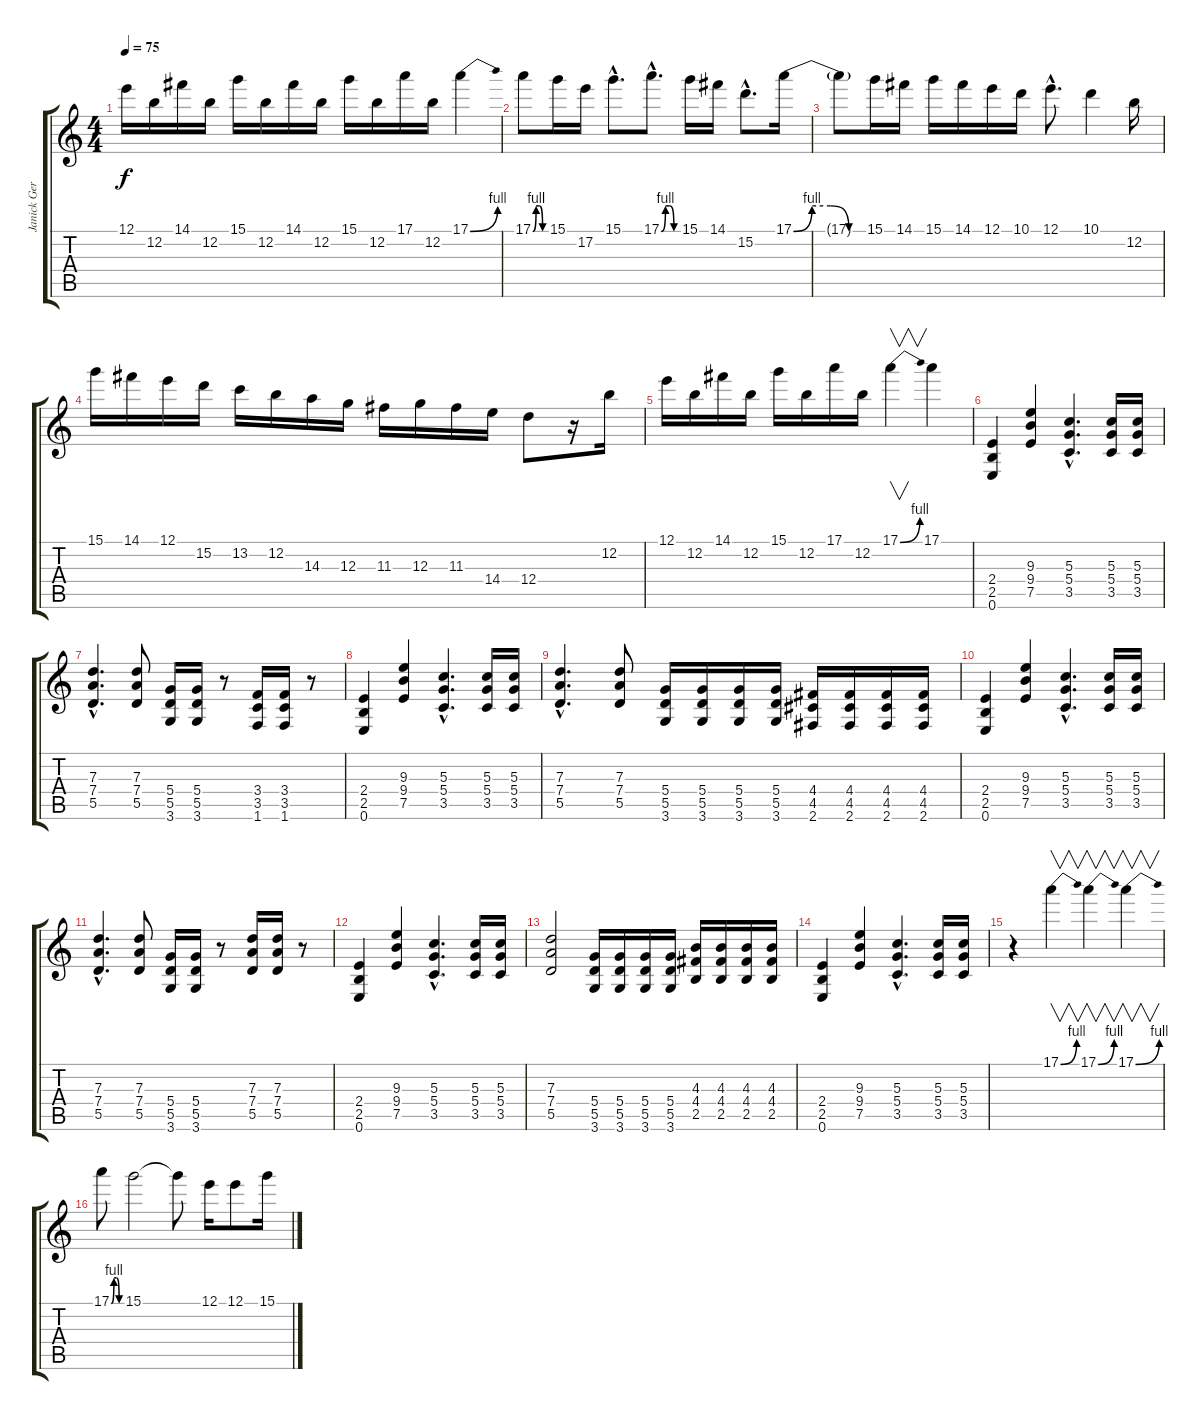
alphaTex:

\track ("Janick Gers" "Janick Ger") {instrument distortionguitar}
\staff {score tabs}
\tuning (E4 B3 G3 D3 A2 E2) {hide}
\ts (4 4)
\tempo 75
\clef g2
\ks c
12.1.16{dy f} 12.2.16 14.1.16 12.2.16 15.1.16 12.2.16 14.1.16 12.2.16 15.1.16 12.2.16 17.1.16 12.2.16 17.1{be (bend 0 0 60 4)}.4 |
17.1{be (custom 0 0 15 4 30 4 45 0 60 0)}.8 15.1.16 17.2.16 15.1{hac}.8{d} 17.1{be (custom 0 0 15 4 30 4 45 0 60 0) hac}.8{d} 15.1.16 14.1.16 15.2{hac}.8{d} 17.1{be (custom 0 0 15 4 30 4 45 0 60 0)}.16 |
17.1{t}.8 15.1.16 14.1.16 15.1.16 14.1.16 12.1.16 10.1.16 12.1{hac}.8{d} 10.1.4 12.2.16 |
15.1.16 14.1.16 12.1.16 15.2.16 13.2.16 12.2.16 14.3.16 12.3.16 11.3.16 12.3.16 11.3.16 14.4.16 12.4.8 r.16 12.2.16 |
12.1.16 12.2.16 14.1.16 12.2.16 15.1.16 12.2.16 17.1.16 12.2.16 17.1{be (bend 0 0 60 4)}.4{v} 17.1.4 |
(2.4 2.5 0.6).4 (9.3 9.4 7.5).4 (5.3{hac} 5.4{hac} 3.5{hac}).4{d} (5.3 5.4 3.5).16 (5.3 5.4 3.5).16 |
(7.3{hac} 7.4{hac} 5.5{hac}).4{d} (7.3 7.4 5.5).8 (5.4 5.5 3.6).16 (5.4 5.5 3.6).16 r.8 (3.4 3.5 1.6).16 (3.4 3.5 1.6).16 r.8 |
(2.4 2.5 0.6).4 (9.3 9.4 7.5).4 (5.3{hac} 5.4{hac} 3.5{hac}).4{d} (5.3 5.4 3.5).16 (5.3 5.4 3.5).16 |
(7.3{hac} 7.4{hac} 5.5{hac}).4{d} (7.3 7.4 5.5).8 (5.4 5.5 3.6).16 (5.4 5.5 3.6).16 (5.4 5.5 3.6).16 (5.4 5.5 3.6).16 (4.4 4.5 2.6).16 (4.4 4.5 2.6).16 (4.4 4.5 2.6).16 (4.4 4.5 2.6).16 |
(2.4 2.5 0.6).4 (9.3 9.4 7.5).4 (5.3{hac} 5.4{hac} 3.5{hac}).4{d} (5.3 5.4 3.5).16 (5.3 5.4 3.5).16 |
(7.3{hac} 7.4{hac} 5.5{hac}).4{d} (7.3 7.4 5.5).8 (5.4 5.5 3.6).16 (5.4 5.5 3.6).16 r.8 (7.3 7.4 5.5).16 (7.3 7.4 5.5).16 r.8 |
(2.4 2.5 0.6).4 (9.3 9.4 7.5).4 (5.3{hac} 5.4{hac} 3.5{hac}).4{d} (5.3 5.4 3.5).16 (5.3 5.4 3.5).16 |
(7.3 7.4 5.5).2 (5.4 5.5 3.6).16 (5.4 5.5 3.6).16 (5.4 5.5 3.6).16 (5.4 5.5 3.6).16 (4.3 4.4 2.5).16 (4.3 4.4 2.5).16 (4.3 4.4 2.5).16 (4.3 4.4 2.5).16 |
(2.4 2.5 0.6).4 (9.3 9.4 7.5).4 (5.3{hac} 5.4{hac} 3.5{hac}).4{d} (5.3 5.4 3.5).16 (5.3 5.4 3.5).16 |
r.4 17.1{be (bend 0 0 60 4)}.4{v} 17.1{be (bend 0 0 60 4)}.4{v} 17.1{be (bend 0 0 60 4)}.4{v} |
17.1{be (custom 0 0 15 4 30 4 45 0 60 0)}.8 15.1.2 15.1{t}.8 12.1.16 12.1.8 15.1.16
